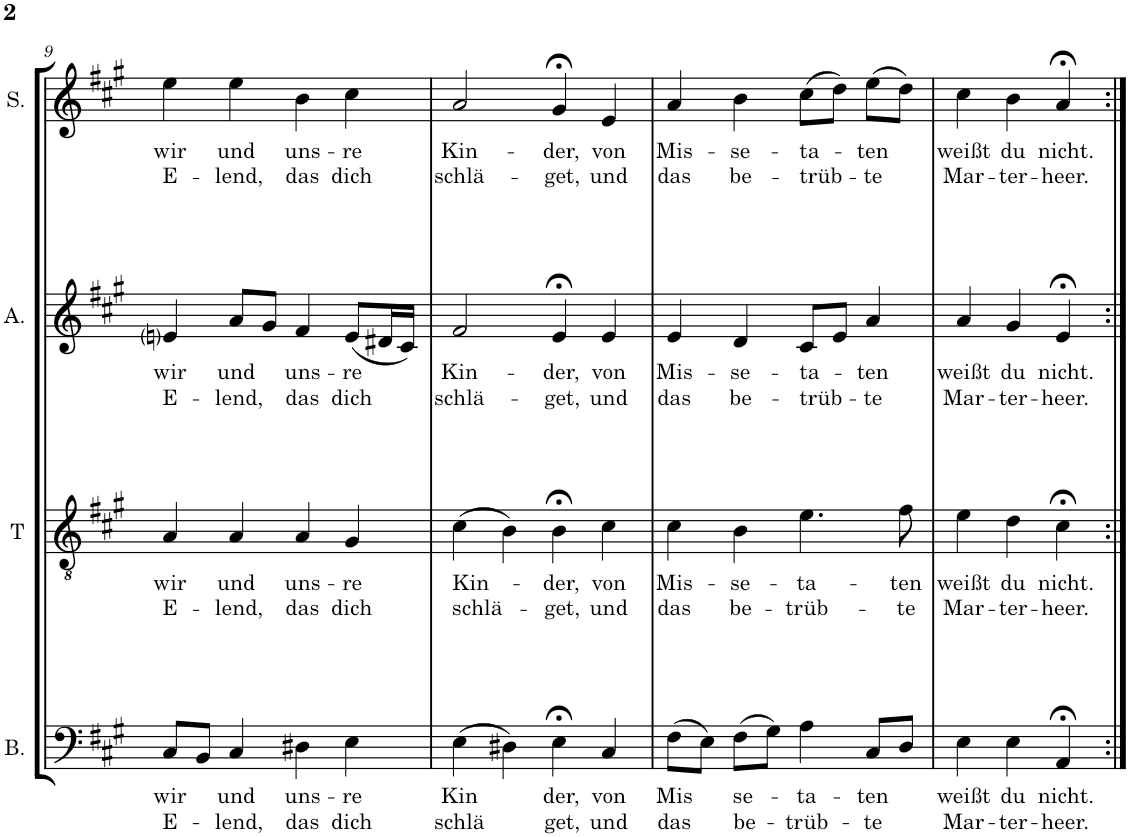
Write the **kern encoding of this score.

**kern	**text	**text	**kern	**text	**text	**kern	**text	**text	**kern	**text	**text
*part4	*part4	*part4	*part3	*part3	*part3	*part2	*part2	*part2	*part1	*part1	*part1
*staff4	*staff4	*staff4	*staff3	*staff3	*staff3	*staff2	*staff2	*staff2	*staff1	*staff1	*staff1
*I"Bass	*	*	*I"Tenor	*	*	*I"Alt	*	*	*I"Sopran	*	*
*I'B.	*	*	*I'T	*	*	*I'A.	*	*	*I'S.	*	*
!!LO:PB:g=z
*clefF4	*	*	*clefGv2	*	*	*clefG2	*	*	*clefG2	*	*
*	*	*	*	*	*	*	*	*	*Trd1c2	*	*
*k[f#c#g#]	*	*	*k[f#c#g#]	*	*	*k[f#c#g#]	*	*	*k[f#c#g#]	*	*
*A:	*	*	*A:	*	*	*A:	*	*	*A:	*	*
*M4/4	*	*	*M4/4	*	*	*M4/4	*	*	*M4/4	*	*
=9	=9	=9	=9	=9	=9	=9	=9	=9	=9	=9	=9
!	!LO:LY:b	!LO:LY:b	!	!LO:LY:b	!LO:LY:b	!	!LO:LY:b	!LO:LY:b	!	!LO:LY:b	!LO:LY:b
8C#/L	wir	E-	4A/	wir	E-	4eni/	wir	E-	4ee\	wir	E-
8BB/J	.	.	.	.	.	.	.	.	.	.	.
!	!LO:LY:b	!LO:LY:b	!	!LO:LY:b	!LO:LY:b	!	!LO:LY:b	!LO:LY:b	!	!LO:LY:b	!LO:LY:b
4C#/	-und	lend,	4A/	-und	lend,	8a/L	-und	lend,	4ee\	-und	lend,
.	.	.	.	.	.	8g#/J	.	.	.	.	.
!	!LO:LY:b	!LO:LY:b	!	!LO:LY:b	!LO:LY:b	!	!LO:LY:b	!LO:LY:b	!	!LO:LY:b	!LO:LY:b
4D#X\	uns-	-das	4A/	uns-	-das	4f#/	uns-	-das	4b\	uns-	-das
!	!LO:LY:b	!LO:LY:b	!	!LO:LY:b	!LO:LY:b	!	!LO:LY:b	!LO:LY:b	!	!LO:LY:b	!LO:LY:b
4E\	re	dich	4G#/	re	dich	(<8e/L	re	dich	4cc#\	re	dich
.	.	.	.	.	.	16d#X/L	.	.	.	.	.
.	.	.	.	.	.	16c#/JJ)	.	.	.	.	.
=10	=10	=10	=10	=10	=10	=10	=10	=10	=10	=10	=10
!	!LO:LY:b	!LO:LY:b	!	!LO:LY:b	!LO:LY:b	!	!LO:LY:b	!LO:LY:b	!	!LO:LY:b	!LO:LY:b
(>4E\	Kin	schlä	(>4c#\	Kin-	-schlä-	2f#/	Kin-	-schlä-	2a/	Kin-	-schlä-
4D#X\)	.	.	4B\)	.	.	.	.	.	.	.	.
!	!LO:LY:b	!LO:LY:b	!	!LO:LY:b	!LO:LY:b	!	!LO:LY:b	!LO:LY:b	!	!LO:LY:b	!LO:LY:b
4E;<\	der,	get,	4B;<\	-der,	get,	4e;</	-der,	get,	4g#;</	-der,	get,
!	!LO:LY:b	!LO:LY:b	!	!LO:LY:b	!LO:LY:b	!	!LO:LY:b	!LO:LY:b	!	!LO:LY:b	!LO:LY:b
4C#/	von	und	4c#\	von	und	4e/	von	und	4e/	von	und
=11	=11	=11	=11	=11	=11	=11	=11	=11	=11	=11	=11
!	!LO:LY:b	!LO:LY:b	!	!LO:LY:b	!LO:LY:b	!	!LO:LY:b	!LO:LY:b	!	!LO:LY:b	!LO:LY:b
(>8F#\L	Mis	das	4c#\	Mis-	-das	4e/	Mis-	-das	4a/	Mis-	-das
8E\J)	.	.	.	.	.	.	.	.	.	.	.
!	!LO:LY:b	!LO:LY:b	!	!LO:LY:b	!LO:LY:b	!	!LO:LY:b	!LO:LY:b	!	!LO:LY:b	!LO:LY:b
(>8F#\L	se-	-be-	4B\	se-	-be-	4d/	se-	-be-	4b\	se-	-be-
8G#\J)	.	.	.	.	.	.	.	.	.	.	.
!	!LO:LY:b	!LO:LY:b	!	!LO:LY:b	!LO:LY:b	!	!LO:LY:b	!LO:LY:b	!	!LO:LY:b	!LO:LY:b
4A\	-ta-	-trüb-	4.e\	-ta-	-trüb-	8c#/L	-ta-	-trüb-	(>8cc#\L	-ta-	-trüb-
.	.	.	.	.	.	8e/J	.	.	8dd\J)	.	.
!	!LO:LY:b	!LO:LY:b	!	!	!	!	!LO:LY:b	!LO:LY:b	!	!LO:LY:b	!LO:LY:b
8C#/L	-ten	te	.	.	.	4a/	-ten	te	(>8ee\L	-ten	te
!	!	!	!	!LO:LY:b	!LO:LY:b	!	!	!	!	!	!
8D/J	.	.	8f#\	-ten	te	.	.	.	8dd\J)	.	.
=12	=12	=12	=12	=12	=12	=12	=12	=12	=12	=12	=12
!	!LO:LY:b	!LO:LY:b	!	!LO:LY:b	!LO:LY:b	!	!LO:LY:b	!LO:LY:b	!	!LO:LY:b	!LO:LY:b
4E\	weißt	Mar-	4e\	weißt	Mar-	4a/	weißt	Mar-	4cc#\	weißt	Mar-
!	!LO:LY:b	!LO:LY:b	!	!LO:LY:b	!LO:LY:b	!	!LO:LY:b	!LO:LY:b	!	!LO:LY:b	!LO:LY:b
4E\	-du	ter-	4d\	-du	ter-	4g#/	-du	ter-	4b\	-du	ter-
!	!LO:LY:b	!LO:LY:b	!	!LO:LY:b	!LO:LY:b	!	!LO:LY:b	!LO:LY:b	!	!LO:LY:b	!LO:LY:b
4AA;</	-nicht.	heer.	4c#;<\	-nicht.	heer.	4e;</	-nicht.	heer.	4a;</	-nicht.	heer.
=:|!	=:|!	=:|!	=:|!	=:|!	=:|!	=:|!	=:|!	=:|!	=:|!	=:|!	=:|!
*-	*-	*-	*-	*-	*-	*-	*-	*-	*-	*-	*-
